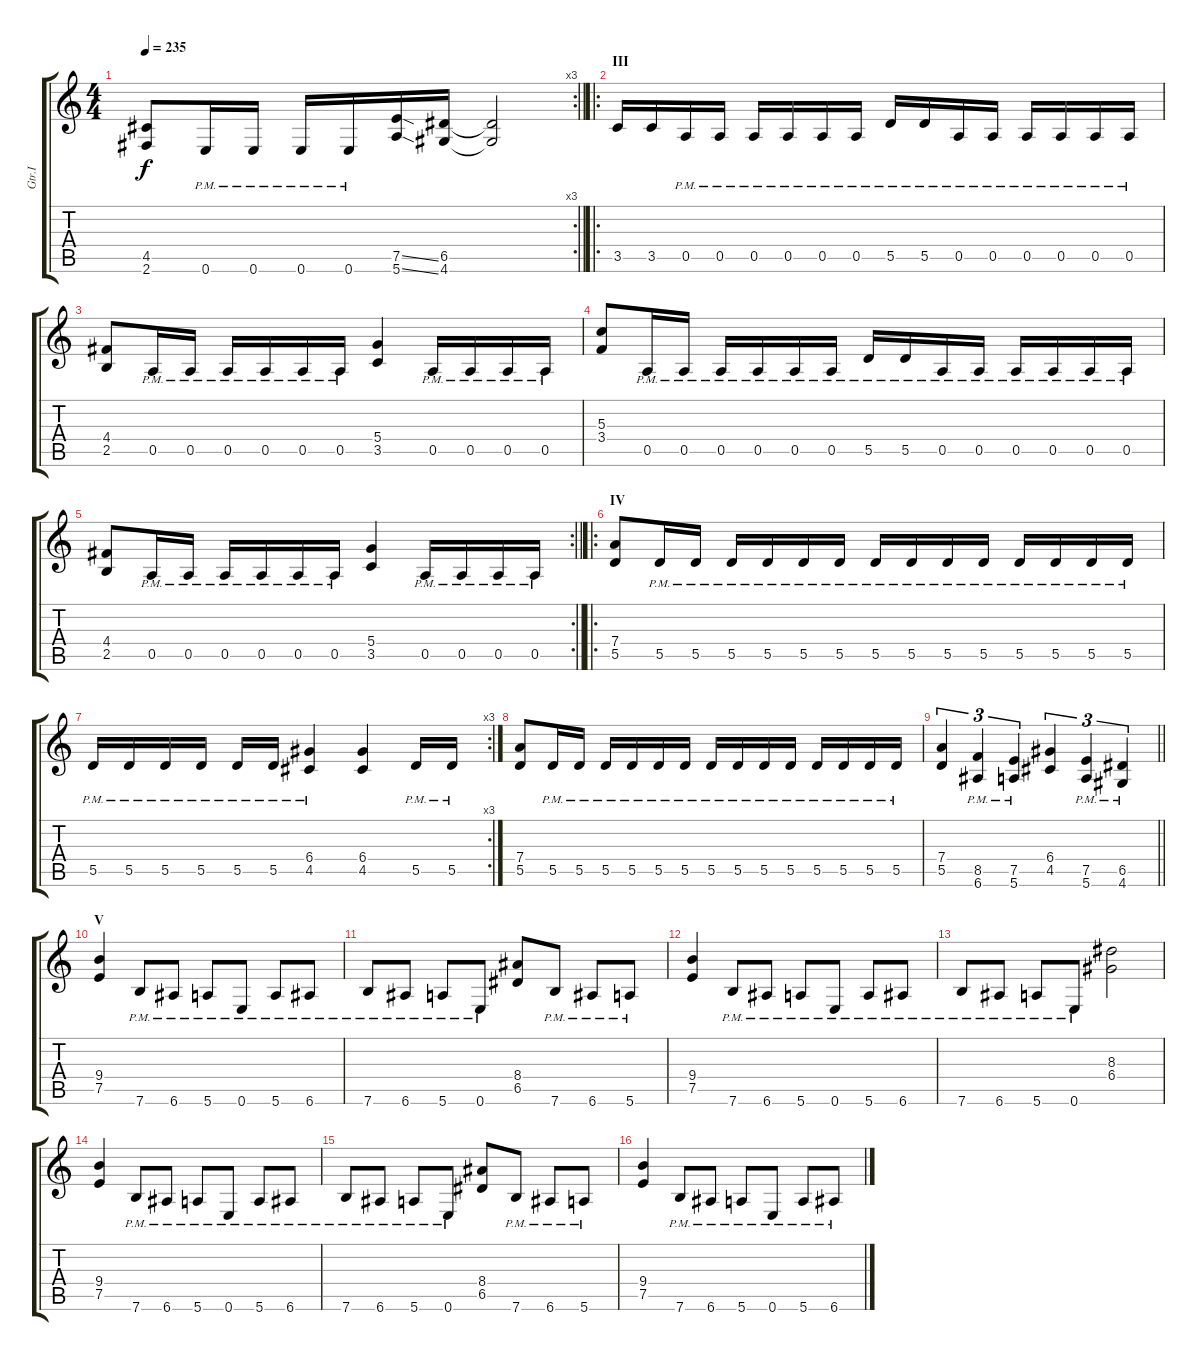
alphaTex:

\track ("Gtr.I" "Gtr.I") {instrument distortionguitar}
\staff {score tabs}
\tuning (E4 B3 G3 D3 A2 E2) {hide}
\rc 3
\ts (4 4)
\tempo 235
\clef g2
\barLineRight lightlight
\ks c
(4.5 2.6).8{dy f} 0.6{pm}.16 0.6{pm}.16 0.6{pm}.16 0.6{pm}.16 (7.5{ss} 5.6{ss}).16 (6.5 4.6).16 (6.5{t} 4.6{t}).2 |
\ro
\section ("" "III")
3.5.16 3.5.16 0.5{pm}.16 0.5{pm}.16 0.5{pm}.16 0.5{pm}.16 0.5{pm}.16 0.5{pm}.16 5.5{pm}.16 5.5{pm}.16 0.5{pm}.16 0.5{pm}.16 0.5{pm}.16 0.5{pm}.16 0.5{pm}.16 0.5{pm}.16 |
(4.4 2.5).8 0.5{pm}.16 0.5{pm}.16 0.5{pm}.16 0.5{pm}.16 0.5{pm}.16 0.5{pm}.16 (5.4 3.5).4 0.5{pm}.16 0.5{pm}.16 0.5{pm}.16 0.5{pm}.16 |
(5.3 3.4).8 0.5{pm}.16 0.5{pm}.16 0.5{pm}.16 0.5{pm}.16 0.5{pm}.16 0.5{pm}.16 5.5{pm}.16 5.5{pm}.16 0.5{pm}.16 0.5{pm}.16 0.5{pm}.16 0.5{pm}.16 0.5{pm}.16 0.5{pm}.16 |
\rc 2
\barLineRight lightlight
(4.4 2.5).8 0.5{pm}.16 0.5{pm}.16 0.5{pm}.16 0.5{pm}.16 0.5{pm}.16 0.5{pm}.16 (5.4 3.5).4 0.5{pm}.16 0.5{pm}.16 0.5{pm}.16 0.5{pm}.16 |
\ro
\section ("" "IV")
(7.4 5.5).8 5.5{pm}.16 5.5{pm}.16 5.5{pm}.16 5.5{pm}.16 5.5{pm}.16 5.5{pm}.16 5.5{pm}.16 5.5{pm}.16 5.5{pm}.16 5.5{pm}.16 5.5{pm}.16 5.5{pm}.16 5.5{pm}.16 5.5{pm}.16 |
\rc 3
5.5{pm}.16 5.5{pm}.16 5.5{pm}.16 5.5{pm}.16 5.5{pm}.16 5.5{pm}.16 (6.4{pm} 4.5{pm}).4 (6.4 4.5).4 5.5{pm}.16 5.5{pm}.16 |
(7.4 5.5).8 5.5{pm}.16 5.5{pm}.16 5.5{pm}.16 5.5{pm}.16 5.5{pm}.16 5.5{pm}.16 5.5{pm}.16 5.5{pm}.16 5.5{pm}.16 5.5{pm}.16 5.5{pm}.16 5.5{pm}.16 5.5{pm}.16 5.5{pm}.16 |
\barLineRight lightlight
(7.4 5.5).4{tu (3 2)} (8.5{pm} 6.6{pm}).4{tu (3 2)} (7.5{pm} 5.6{pm}).4{tu (3 2)} (6.4 4.5).4{tu (3 2)} (7.5{pm} 5.6{pm}).4{tu (3 2)} (6.5{pm} 4.6{pm}).4{tu (3 2)} |
\section ("" "V")
(9.4 7.5).4 7.6{pm}.8 6.6{pm}.8 5.6{pm}.8 0.6{pm}.8 5.6{pm}.8 6.6{pm}.8 |
7.6{pm}.8 6.6{pm}.8 5.6{pm}.8 0.6{pm}.8 (8.4 6.5).8 7.6{pm}.8 6.6{pm}.8 5.6{pm}.8 |
(9.4 7.5).4 7.6{pm}.8 6.6{pm}.8 5.6{pm}.8 0.6{pm}.8 5.6{pm}.8 6.6{pm}.8 |
7.6{pm}.8 6.6{pm}.8 5.6{pm}.8 0.6{pm}.8 (8.3 6.4).2 |
(9.4 7.5).4 7.6{pm}.8 6.6{pm}.8 5.6{pm}.8 0.6{pm}.8 5.6{pm}.8 6.6{pm}.8 |
7.6{pm}.8 6.6{pm}.8 5.6{pm}.8 0.6{pm}.8 (8.4 6.5).8 7.6{pm}.8 6.6{pm}.8 5.6{pm}.8 |
(9.4 7.5).4 7.6{pm}.8 6.6{pm}.8 5.6{pm}.8 0.6{pm}.8 5.6{pm}.8 6.6{pm}.8
